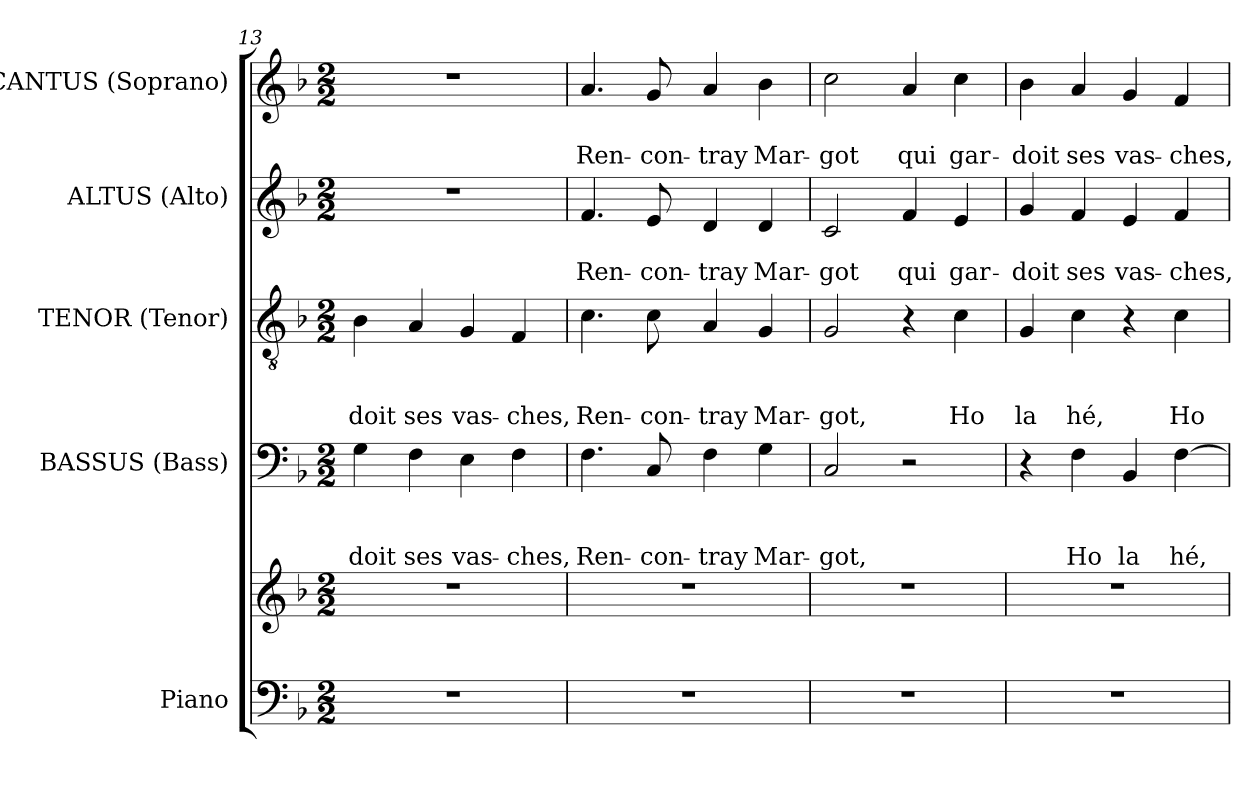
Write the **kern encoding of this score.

**kern	**kern	**kern	**text	**text	**text	**kern	**text	**text	**text	**kern	**text	**text	**kern	**text	**text
*part5	*part5	*part4	*part4	*part4	*part4	*part3	*part3	*part3	*part3	*part2	*part2	*part2	*part1	*part1	*part1
*staff6	*staff5	*staff4	*staff4	*staff4	*staff4	*staff3	*staff3	*staff3	*staff3	*staff2	*staff2	*staff2	*staff1	*staff1	*staff1
*I"Piano	*	*I"BASSUS (Bass)	*	*	*	*I"TENOR (Tenor)	*	*	*	*I"ALTUS (Alto)	*	*	*I"CANTUS (Soprano)	*	*
*I'Pno	*	*	*	*	*	*	*	*	*	*	*	*	*I'Pno	*	*
*clefF4	*clefG2	*clefF4	*	*	*	*clefGv2	*	*	*	*clefG2	*	*	*clefG2	*	*
*k[b-]	*k[b-]	*k[b-]	*	*	*	*k[b-]	*	*	*	*k[b-]	*	*	*k[b-]	*	*
*F:	*F:	*F:	*	*	*	*F:	*	*	*	*F:	*	*	*F:	*	*
*M2/2	*M2/2	*M2/2	*	*	*	*M2/2	*	*	*	*M2/2	*	*	*M2/2	*	*
=13	=13	=13	=13	=13	=13	=13	=13	=13	=13	=13	=13	=13	=13	=13	=13
1r	1r	4G\	.	.	-doit	4B-\	.	.	-doit	1r	.	.	1r	.	.
.	.	4F\	.	.	ses	4A/	.	.	ses	.	.	.	.	.	.
.	.	4E\	.	.	vas-	4G/	.	.	vas-	.	.	.	.	.	.
.	.	4F\	.	.	-ches,	4F/	.	.	-ches,	.	.	.	.	.	.
=14	=14	=14	=14	=14	=14	=14	=14	=14	=14	=14	=14	=14	=14	=14	=14
1r	1r	4.F\	.	.	Ren-	4.c\	.	.	Ren-	4.f/	.	Ren-	4.a/	.	Ren-
.	.	8C/	.	.	-con-	8c\	.	.	-con-	8e/	.	-con-	8g/	.	-con-
.	.	4F\	.	.	-tray	4A/	.	.	-tray	4d/	.	-tray	4a/	.	-tray
.	.	4G\	.	.	Mar-	4G/	.	.	Mar-	4d/	.	Mar-	4b-\	.	Mar-
=15	=15	=15	=15	=15	=15	=15	=15	=15	=15	=15	=15	=15	=15	=15	=15
1r	1r	2C/	.	.	-got,	2G/	.	.	-got,	2c/	.	-got	2cc\	.	-got
.	.	2r	.	.	.	4r	.	.	.	4f/	.	qui	4a/	.	qui
.	.	.	.	.	.	4c\	.	.	Ho	4e/	.	gar-	4cc\	.	gar-
=16	=16	=16	=16	=16	=16	=16	=16	=16	=16	=16	=16	=16	=16	=16	=16
1r	1r	4r	.	.	.	4G/	.	.	la	4g/	.	-doit	4b-\	.	-doit
.	.	4F\	.	.	Ho	4c\	.	.	hé,	4f/	.	ses	4a/	.	ses
.	.	4BB-/	.	.	la	4r	.	.	.	4e/	.	vas-	4g/	.	vas-
.	.	[4F\	.	.	hé,	4c\	.	.	Ho	4f/	.	-ches,	4f/	.	-ches,
=	=	=	=	=	=	=	=	=	=	=	=	=	=	=	=
*-	*-	*-	*-	*-	*-	*-	*-	*-	*-	*-	*-	*-	*-	*-	*-
